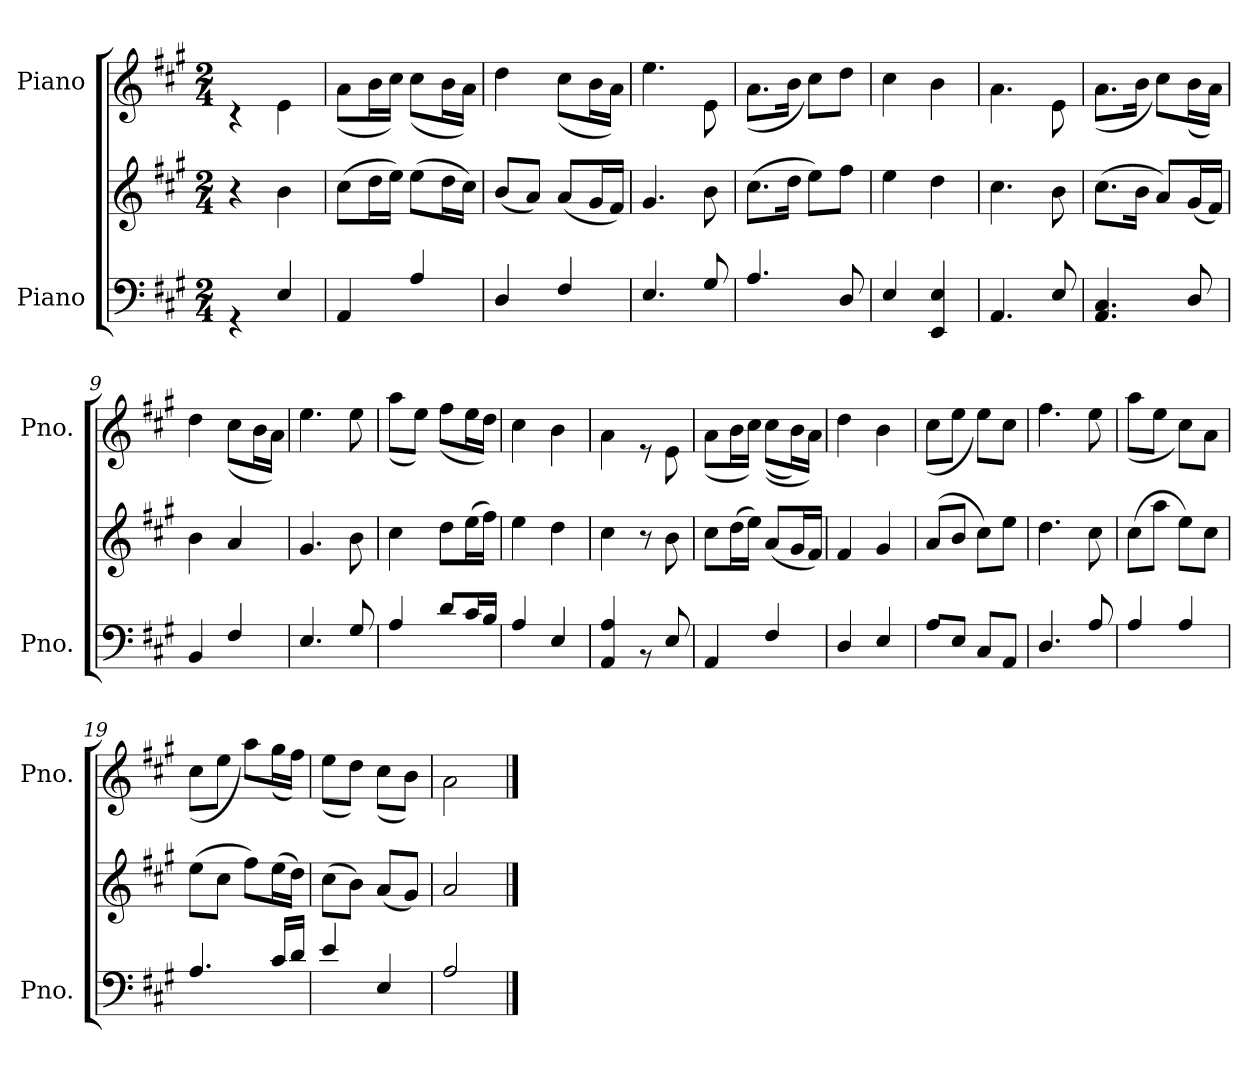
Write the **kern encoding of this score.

**kern	**kern	**kern
*part2	*part2	*part1
*staff3	*staff2	*staff1
*I"Piano	*	*I"Piano
*I'Pno.	*	*I'Pno.
*clefF4	*clefG2	*clefG2
*k[f#c#g#]	*k[f#c#g#]	*k[f#c#g#]
*M2/4	*M2/4	*M2/4
*MM120	*MM120	*MM120
=1	=1	=1
*^	*	*^
2ryy	4r	4r	2ryy	4r
.	4E/	4b\	.	4e\
=2	=2	=2	=2	=2
2ryy	4AA/	(>8cc#\L	2ryy	(<8a\L
.	.	16dd\L	.	16b\L
.	.	16ee\JJ)	.	16cc#\JJ)
.	4A/	(>8ee\L	.	(<8cc#\L
.	.	16dd\L	.	16b\L
.	.	16cc#\JJ)	.	16a\JJ)
=3	=3	=3	=3	=3
2ryy	4D/	(<8b/L	2ryy	4dd\
.	.	8a/J)	.	.
.	4F#/	(<8a/L	.	(<8cc#\L
.	.	16g#/L	.	16b\L
.	.	16f#/JJ)	.	16a\JJ)
=4	=4	=4	=4	=4
2ryy	4.E/	4.g#/	2ryy	4.ee\
.	8G#/	8b\	.	8e\
=5	=5	=5	=5	=5
2ryy	4.A/	(>8.cc#\L	2ryy	(<8.a\L
.	.	16dd\Jk	.	16b\Jk
.	.	8ee\L)	.	8cc#\L)
.	8D/	8ff#\J	.	8dd\J
=6	=6	=6	=6	=6
2ryy	4E/	4ee\	2ryy	4cc#\
.	4EE/ 4E/	4dd\	.	4b\
=7	=7	=7	=7	=7
2ryy	4.AA/	4.cc#\	2ryy	4.a\
.	8E/	8b\	.	8e\
=8	=8	=8	=8	=8
2ryy	4.AA/ 4.C#/	(>8.cc#\L	2ryy	(<8.a\L
.	.	16b\Jk	.	16b\Jk
.	.	8a/L)	.	8cc#\L)
.	8D/	(<16g#/L	.	(<16b\L
.	.	16f#/JJ)	.	16a\JJ)
=9	=9	=9	=9	=9
2ryy	4BB/	4b\	2ryy	4dd\
.	4F#/	4a/	.	(<8cc#\L
.	.	.	.	16b\L
.	.	.	.	16a\JJ)
=10	=10	=10	=10	=10
2ryy	4.E/	4.g#/	2ryy	4.ee\
.	8G#/	8b\	.	8ee\
!!LO:LB:g=z	!!
=11	=11	=11	=11	=11
2ryy	4A/	4cc#\	2ryy	(<8aa\L
.	.	.	.	8ee\J)
.	8d/L	8dd\L	.	(<8ff#\L
.	16c#/L	(>16ee\L	.	16ee\L
.	16B/JJ	16ff#\JJ)	.	16dd\JJ)
=12	=12	=12	=12	=12
2ryy	4A/	4ee\	2ryy	4cc#\
.	4E/	4dd\	.	4b\
=13	=13	=13	=13	=13
2ryy	4AA/ 4A/	4cc#\	2ryy	4a\
.	8r	8r	.	8r
.	8E/	8b\	.	8e\
=14	=14	=14	=14	=14
2ryy	4AA/	8cc#\L	2ryy	(<8a\L
.	.	(>16dd\L	.	16b\L
.	.	16ee\JJ)	.	16cc#\JJ)
.	4F#/	(<8a/L	.	(<(<8cc#\L
.	.	16g#/L	.	16b\L)
.	.	16f#/JJ)	.	16a\JJ)
=15	=15	=15	=15	=15
2ryy	4D/	4f#/	2ryy	4dd\
.	4E/	4g#/	.	4b\
=16	=16	=16	=16	=16
2ryy	8A/L	(>8a/L	2ryy	(<8cc#\L
.	8E/J	8b/J	.	8ee\J
.	8C#/L	8cc#\L)	.	8ee\L)
.	8AA/J	8ee\J	.	8cc#\J
=17	=17	=17	=17	=17
2ryy	4.D/	4.dd\	2ryy	4.ff#\
.	8A/	8cc#\	.	8ee\
=18	=18	=18	=18	=18
2ryy	4A/	(>8cc#\L	2ryy	(<8aa\L
.	.	8aa\J	.	8ee\J
.	4A/	8ee\L)	.	8cc#\L)
.	.	8cc#\J	.	8a\J
=19	=19	=19	=19	=19
2ryy	4.A/	(>8ee\L	2ryy	(<8cc#\L
.	.	8cc#\J	.	8ee\J
.	.	8ff#\L)	.	8aa\L)
.	16c#/LL	(>16ee\L	.	(<16gg#\L
.	16d/JJ	16dd\JJ)	.	16ff#\JJ)
=20	=20	=20	=20	=20
2ryy	4e/	(>8cc#\L	2ryy	(<8ee\L
.	.	8b\J)	.	8dd\J)
.	4E/	(<8a/L	.	(<8cc#\L
.	.	8g#/J)	.	8b\J)
!!LO:LB:g=z	!!
=21	=21	=21	=21	=21
2ryy	2A/	2a/	2ryy	2a\
*v	*v	*	*v	*v
==	==	==
*-	*-	*-
